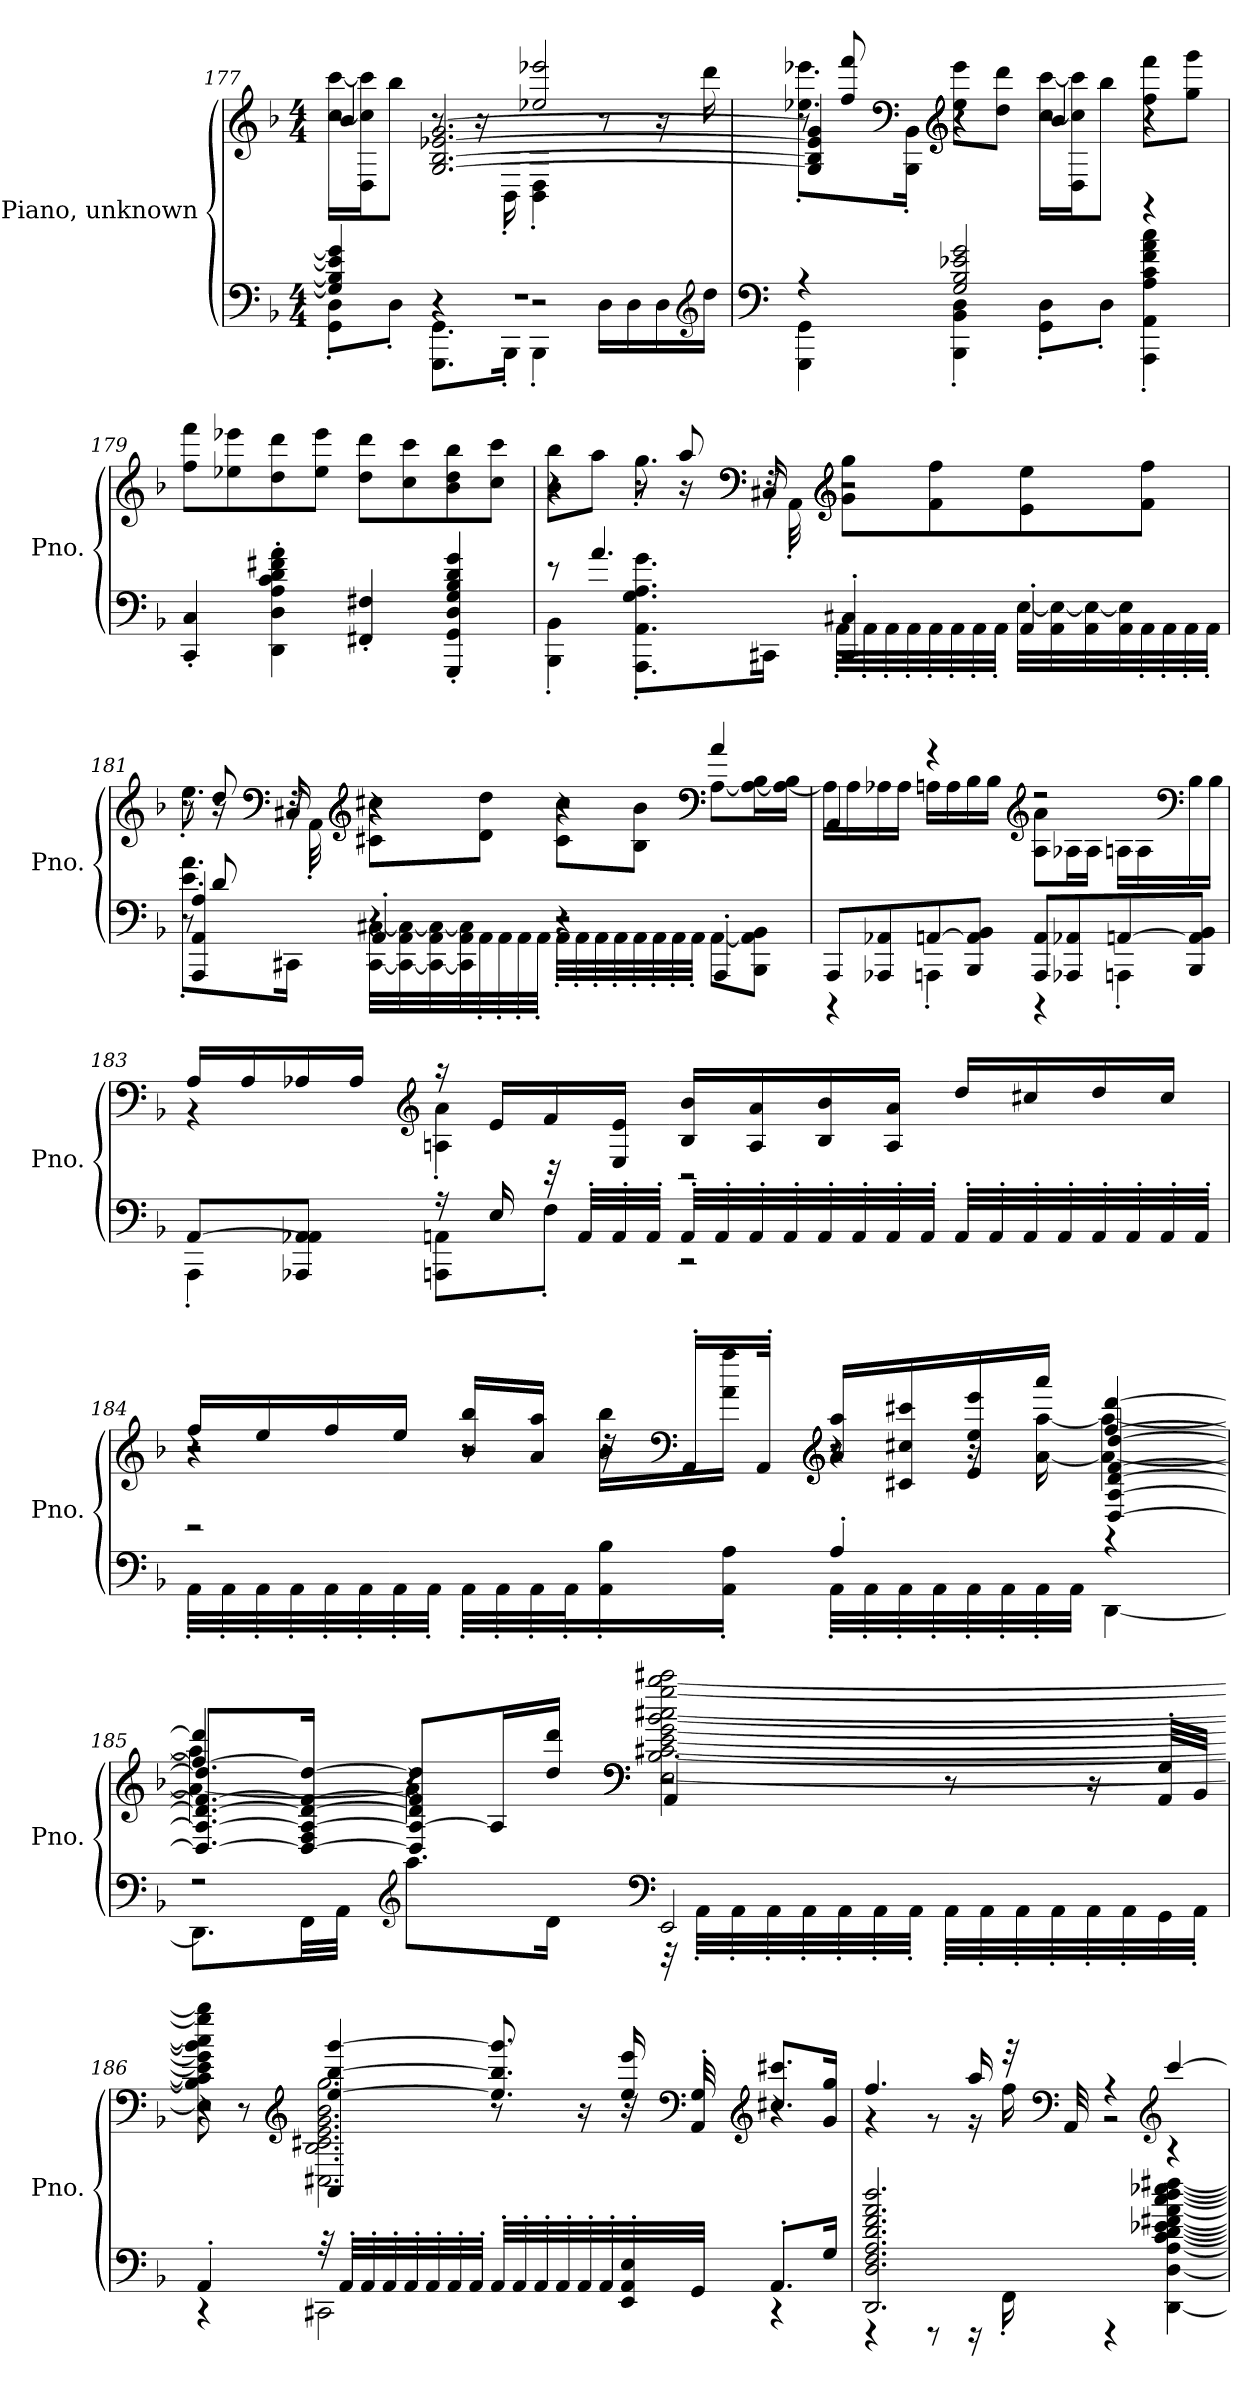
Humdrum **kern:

**kern	**kern
*part1	*part1
*staff2	*staff1
*I"Piano, unknown	*
*I'Pno.	*
*clefF4	*clefG2
*k[b-]	*k[b-]
*M4/4	*M4/4
=177	=177
*^	*^
*	*^	*	*^
1r	8GG\' 8D\'L	4G/] 4B-/] 4e-/] 4g/]	2r	[16cc\ [16ccc\LL	4b-/
.	.	.	.	16D\ 16cc\] 16ccc\]J	.
.	8D'\J	.	.	8bb-\J	.
.	8.GGG\ 8.GG\L	4r	.	8r	[2.G/ [2.B-/ [2.e-X/ [2.g/
.	.	.	.	16r	.
.	16BBB-'\Jk	.	.	16BB-'\	.
.	4BBB-'\	2r	2ee-X/ 2eee-X/	4BB-\' 4D\'	.
.	16D\LL	.	.	8r	.
.	16D\	.	.	.	.
.	16D\	.	.	16r	.
*clefG2	*	*	*	*	*
.	16dd\JJ	.	.	16ddd\	.
*v	*v	*v	*	*	*
!!LO:LB:g=z	!!	!!
=178	=178	=178	=178
*clefF4	*	*	*
*^	*	*	*
4r	4GGG\ 4GG\	8r	8.ee-X\' 8.eee-X\'L	4G/] 4B-/] 4e-/] 4g/]
.	.	8ff/ 8fff/	.	.
*	*	*clefF4	*	*
.	.	.	16BBB-\' 16BB-\'Jk	.
*	*	*clefG2	*	*
2G/ 2B-/ 2e-X/ 2g/	4BBB-\' 4BB-\' 4D\'	4r	8ee-\ 8eee-\L	4r
.	.	.	8dd\ 8ddd\J	.
.	8GG\' 8D\'L	2r	[16cc\ [16ccc\LL	4b-/
.	.	.	16D\ 16cc\] 16ccc\]J	.
.	8D'\J	.	8bb-\J	.
4r	4AAA\' 4AA\' 4A\' 4c\' 4f\' 4a\' 4cc\'	.	8ff\ 8fff\L	4r
.	.	.	8gg\ 8ggg\J	.
*v	*v	*	*	*
*	*v	*v	*v
=179	=179
4CC/' 4C/'	8ff\ 8fff\L
.	8ee-X\ 8eee-X\
4DD\' 4D\' 4A\' 4c\' 4d\' 4f#X\' 4a\'	8dd\ 8ddd\
.	8ee-\ 8eee-\J
4FF#X/' 4F#X/'	8dd\ 8ddd\L
.	8cc\ 8ccc\
4GGG/' 4GG/' 4D/' 4G/' 4B-/' 4d/' 4g/'	8b-\ 8dd\ 8bb-\
.	8cc\ 8ccc\J
!!LO:LB:g=z
=180	=180
*^	*^
*	*	*	*^
8r	4BBB-\' 4BB-\'	4r	8b-\ 8bb-\L	4r
4.a/	.	.	8aa\J	.
.	8.AAA\' 8.AA\' 8.G\' 8.A\' 8.g\'L	8r	8.gg'\	8r
.	.	8aa/	.	16r
*	*	*clefF4	*	*
.	16CC#X\Jk	.	32r	16C#X/
.	.	.	32AA'\	.
*	*	*clefG2	*	*
4CC#/' 4C#X/'	32AA'\LLL	2r	8g\ 8gg\L	2r
.	32AA'\	.	.	.
.	32AA'\	.	.	.
.	32AA'\	.	.	.
.	32AA'\	.	8f\ 8ff\	.
.	32AA'\	.	.	.
.	32AA'\	.	.	.
.	32AA'\JJJ	.	.	.
4AA'/	[32E\LLL	.	8e\ 8ee\	.
.	32AA\ 32E\_	.	.	.
.	32AA\ 32E\_	.	.	.
.	32AA\ 32E\]	.	.	.
.	32AA'\	.	8f\ 8ff\J	.
.	32AA'\	.	.	.
.	32AA'\	.	.	.
.	32AA'\JJJ	.	.	.
!!LO:LB:g=z	!!	!!
=181	=181	=181	=181	=181
*	*^	*	*	*
8r	8.e\' 8.a\'L	4AAA/ 4AA/ 4A/	8r	8.ee'\	8r
8d/	.	.	8dd/	.	16r
*	*	*	*clefF4	*	*
.	16CC#X\Jk	.	.	32r	16C#X/
.	.	.	.	32AA'\	.
*	*	*	*clefG2	*	*
4r	[32CC#\ [32C#X\LLL	4AA'/	4r	8c#X\ 8cc#X\L	4r
.	32CC#\_ 32AA\ 32C#\_	.	.	.	.
.	32CC#\_ 32AA\ 32C#\_	.	.	.	.
.	32CC#\] 32AA\ 32C#\]	.	.	.	.
.	32AA'\	.	.	8d\ 8dd\J	.
.	32AA'\	.	.	.	.
.	32AA'\	.	.	.	.
.	32AA'\JJJ	.	.	.	.
2r	32AA'\LLL	4r	4r	8c#\ 8cc#\L	2r
.	32AA'\	.	.	.	.
.	32AA'\	.	.	.	.
.	32AA'\	.	.	.	.
.	32AA'\	.	.	8B-\ 8b-\J	.
.	32AA'\	.	.	.	.
.	32AA'\	.	.	.	.
.	32AA'\JJJ	.	.	.	.
*	*	*	*clefF4	*	*
.	[8AA\L	4AAA'/	4a/	[8A\L	.
.	8BBB-\ 8AA\] 8BB-\J	.	.	16A\_ 16B-\L	.
.	.	.	.	16A\_ 16B-\JJ	.
*	*v	*v	*	*	*
*	*	*	*v	*v
!!LO:PB:g=z
=182	=182	=182	=182
8AAA/L	4r	4AA/	16A\LL]
.	.	.	16A\
8AAA-X/ 8AA-X/	.	.	16A-X\
.	.	.	16A-\JJ
[8AAn/	4AAAn'\	4r	16An\LL
.	.	.	16A\
8BBB-/ 8AA/] 8BB-/J	.	.	16B-\
.	.	.	16B-\JJ
*	*	*clefG2	*
8AAA/ 8AA/L	4r	2r	8A\ 8a\L
8AAA-X/ 8AA-X/	.	.	16A-X\L
.	.	.	16A-\JJ
[8AAn/	4AAAn'\	.	16An\LL
.	.	.	16A\
*	*	*clefF4	*
8BBB-/ 8AA/] 8BB-/J	.	.	16B-\
.	.	.	16B-\JJ
!!LO:LB:g=z	!!
=183	=183	=183	=183
[8AA/L	4AAA'\	16A/LL	4r
.	.	16A/	.
8AAA-X/ 8AA-X/ 8AA/]J	.	16A-X/	.
.	.	16A-/JJ	.
*	*	*clefG2	*
16r	8AAAn\ 8AAn\L	16r	4An\' 4a\'
16E/	.	16e/LL	.
32r	8F'\J	16f/	.
32AA'/LLL	.	.	.
32AA'/	.	16E/ 16e/JJ	.
32AA'/JJJ	.	.	.
32AA'/LLL	2r	16B-/ 16b-/LL	2r
32AA'/	.	.	.
32AA'/	.	16A/ 16a/	.
32AA'/	.	.	.
32AA'/	.	16B-/ 16b-/	.
32AA'/	.	.	.
32AA'/	.	16A/ 16a/JJ	.
32AA'/JJJ	.	.	.
32AA'/LLL	.	16dd/LL	.
32AA'/	.	.	.
32AA'/	.	16cc#X/	.
32AA'/	.	.	.
32AA'/	.	16dd/	.
32AA'/	.	.	.
32AA'/	.	16cc#/JJ	.
32AA'/JJJ	.	.	.
!!LO:LB:g=z
=184	=184	=184	=184
*	*	*	*^
2r	32AA'\LLL	2r	4r	16ff/LL
.	32AA'\	.	.	.
.	32AA'\	.	.	16ee/
.	32AA'\	.	.	.
.	32AA'\	.	.	16ff/
.	32AA'\	.	.	.
.	32AA'\	.	.	16ee/JJ
.	32AA'\JJJ	.	.	.
.	32AA'\LLL	.	8r	16b-/ 16bb-/LL
.	32AA'\	.	.	.
.	32AA'\	.	.	16a/ 16aa/JJ
.	32AA'\J	.	.	.
.	16AA\' 16B-\'	.	16b-\ 16bb-\LL	32r
*	*	*clefF4	*	*
.	.	.	.	16AA'/LL
.	16AA\' 16A\'JJ	.	16a\ 16aa\JJ	.
.	.	.	.	32AA'/JJk
*	*	*clefG2	*	*
4A'/	32AA'\LLL	4r	8r	16a/ 16aa/LL
.	32AA'\	.	.	.
.	32AA'\	.	.	16c#X/ 16cc#X/ 16ccc#X/
.	32AA'\	.	.	.
.	32AA'\	.	16r	16e/ 16ee/ 16eee/
.	32AA'\	.	.	.
.	32AA'\	.	[16a\ [16aa\	16aaa/JJ
.	32AA\JJJ	.	.	.
4r	[4DD\	[4ff/ [4ddd/	4a\_ 4aa\_	[4D/ [4A/ [4d/ [4f/ [4dd/
!!LO:LB:g=z	!!	!!
=185	=185	=185	=185	=185
2r	8.DD\L]	4ff/] 4ddd/]	4a\_ 4aa\]	8.D/_ 8.A/_ 8.d/_ 8.f/_ 8.dd/_L
.	32FF\LL	.	.	16D/_ 16F/ 16A/_ 16d/_ 16f/_ 16dd/_Jk
.	32AA\JJJ	.	.	.
*clefG2	*	*	*	*
.	8.aa\L	4r	4a\]	8D/] 8A/_ 8d/] 8f/] 8dd/]L
.	.	.	.	16A/L]
.	16d\Jk	.	.	16dd/ 16ddd/JJ
*clefF4	*	*clefF4	*	*
2EE/	32r	2r	[2E\ [2B-\ [2c#X\ [2e\ [2g\ [2b-\ [2cc#X\ [2gg\ [2bb-\ 2ccc#X\	4AA'/
.	32AA'\LLL	.	.	.
.	32AA'\	.	.	.
.	32AA'\	.	.	.
.	32AA'\	.	.	.
.	32AA'\	.	.	.
.	32AA'\	.	.	.
.	32AA'\JJJ	.	.	.
.	32AA'\LLL	.	.	8r
.	32AA'\	.	.	.
.	32AA'\	.	.	.
.	32AA'\	.	.	.
.	32AA'\	.	.	16r
.	32AA'\	.	.	.
.	32GG\	.	.	32AA/' 32G/'LLL
.	32AA'\JJJ	.	.	32BB-/JJJ
!!LO:LB:g=z	!!	!!
=186	=186	=186	=186	=186
4AA'/	4r	2r	8E\] 8B-\] 8c#\] 8e\] 8g\] 8b-\] 8cc#\] 8gg\] 8bb-\]	4r
.	.	.	8r	.
*	*	*clefG2	*	*
32r	2CC#X\	.	2.C#X\ 2.B-\ 2.c#X\ 2.e\ 2.g\ 2.b-\ 2.gg\	4AA/ [4ee/ [4bb-/ [4ggg/
32AA'/LLL	.	.	.	.
32AA'/	.	.	.	.
32AA'/	.	.	.	.
32AA'/	.	.	.	.
32AA'/	.	.	.	.
32AA'/	.	.	.	.
32AA'/JJJ	.	.	.	.
32AA'/LLL	.	8r	.	8.ee/] 8.bb-/] 8.ggg/]
32AA'/	.	.	.	.
32AA'/	.	.	.	.
32AA'/	.	.	.	.
32AA'/	.	16r	.	.
32AA'/	.	.	.	.
32EE/' 32AA/' 32E/'	.	16ee/ 16eee/	.	32r
*	*	*clefF4	*	*
32GG/JJJ	.	.	.	32AA/' 32G/'
*	*	*clefG2	*	*
8.AA'/L	4r	4r	.	8.cc#X/ 8.ccc#X/L
16G/Jk	.	.	.	16g/ 16gg/Jk
*	*	*	*v	*v
=187	=187	=187	=187
2.DD/ 2.D/ 2.F/ 2.A/ 2.d/ 2.f/ 2.a/ 2.dd/	4r	4.ff/	4r
.	8r	.	8r
.	16r	16aa/	16r
.	16FF'\	32r	16ff\
*	*	*clefF4	*
.	.	32AA/	.
.	4r	4r	2r
*	*	*clefG2	*
4r	[4DD\ [4D\ [4A\ [4c\ [4d\ [4e-X\ [4f#X\ [4a\ [4cc\ [4dd\ [4ee-X\ [4ff#X\	[4ccc/	.
*v	*v	*	*
*	*v	*v
=	=
*-	*-
